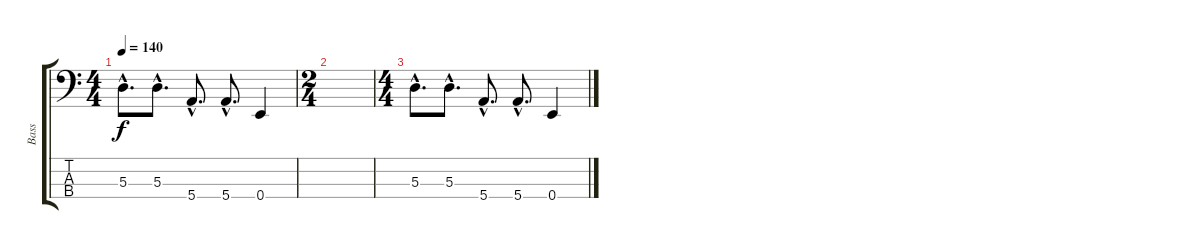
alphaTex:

\track ("Bass" "Bass") {instrument electricbassfinger}
\staff {score tabs}
\tuning (G2 D2 A1 E1) {hide}
\ts (4 4)
\tempo 140
\clef f4
\ks c
5.3{hac}.8{d dy f} 5.3{hac}.8{d} 5.4{hac}.8{d} 5.4{hac}.8{d} 0.4.4 |
\ts (2 4)
|
\ts (4 4)
5.3{hac}.8{d} 5.3{hac}.8{d} 5.4{hac}.8{d} 5.4{hac}.8{d} 0.4.4
